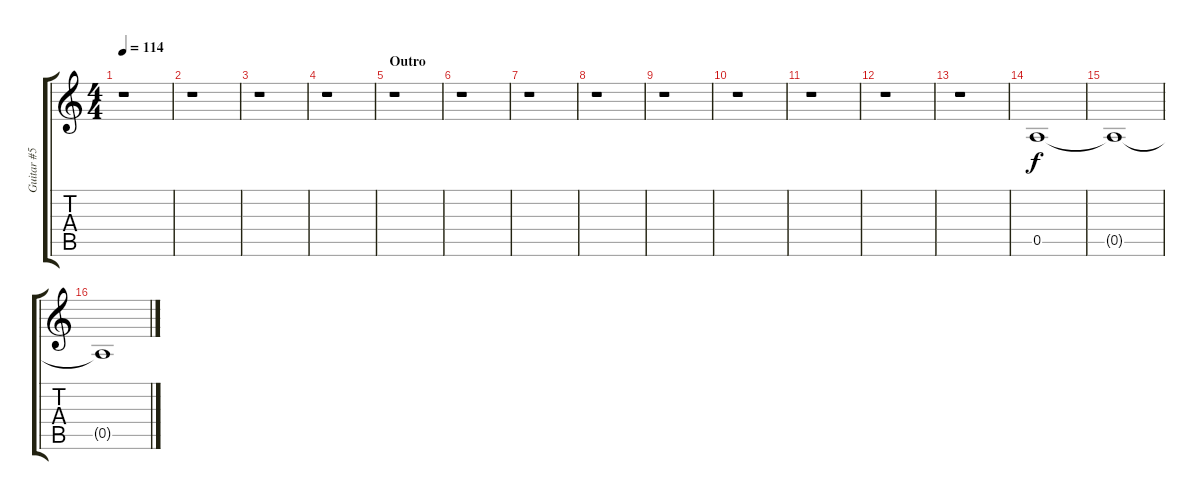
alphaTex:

\track ("Guitar #5 - Overdub" "Guitar #5 ") {instrument distortionguitar}
\staff {score tabs}
\tuning (E4 B3 G3 D3 A2 E2) {hide}
\ts (4 4)
\tempo 114
\clef g2
\ks c
r.1{dy f} |
r.1 |
r.1 |
r.1 |
\section ("" "Outro")
r.1 |
r.1 |
r.1 |
r.1 |
r.1 |
r.1 |
r.1 |
r.1 |
r.1 |
0.5.1 |
0.5{t}.1 |
0.5{t}.1
